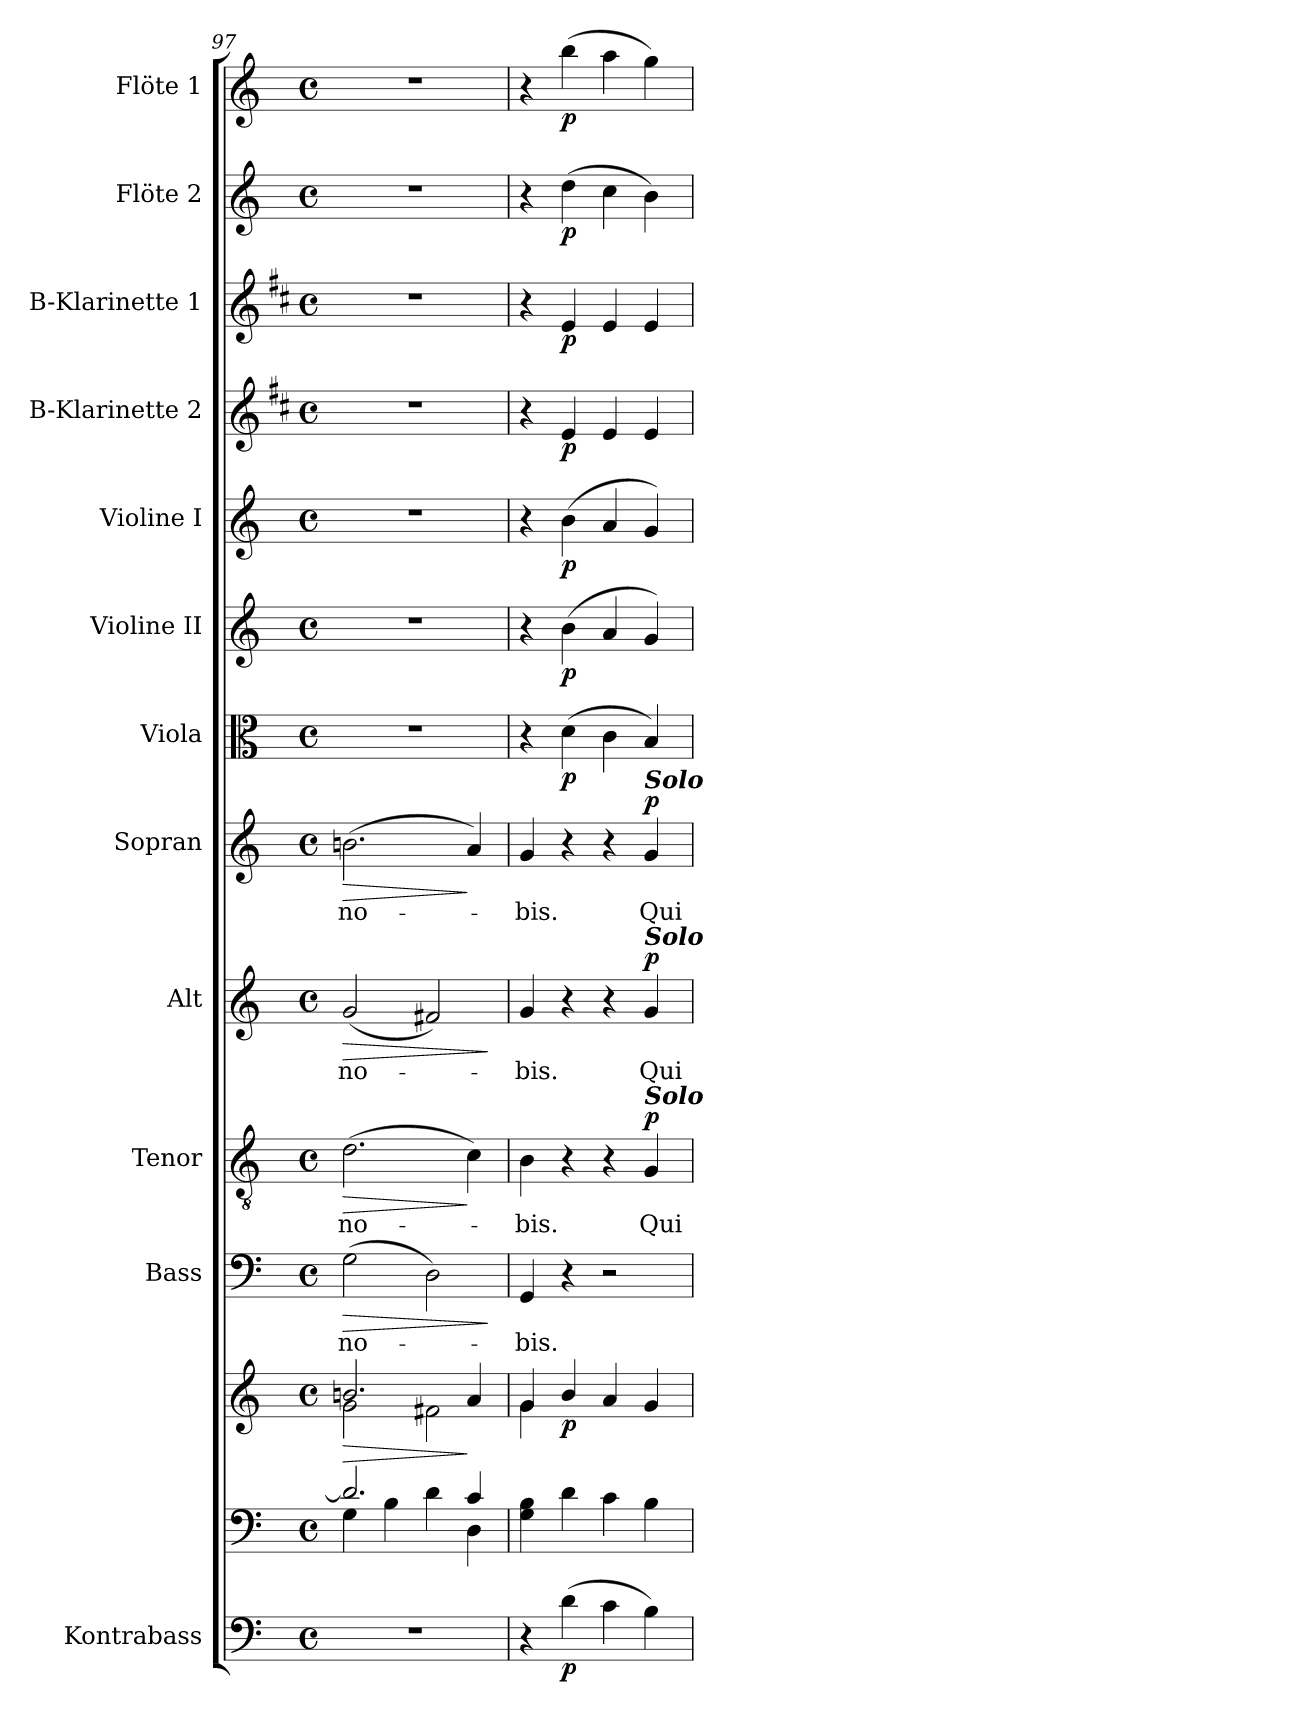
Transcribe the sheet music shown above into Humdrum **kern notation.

**kern	**dynam	**kern	**kern	**dynam	**kern	**text	**dynam	**kern	**text	**dynam	**kern	**text	**dynam	**kern	**text	**dynam	**kern	**dynam	**kern	**dynam	**kern	**dynam	**kern	**dynam	**kern	**dynam	**kern	**dynam	**kern	**dynam
*part13	*part13	*part12	*part12	*part12	*part11	*part11	*part11	*part10	*part10	*part10	*part9	*part9	*part9	*part8	*part8	*part8	*part7	*part7	*part6	*part6	*part5	*part5	*part4	*part4	*part3	*part3	*part2	*part2	*part1	*part1
*staff14	*staff14	*staff13	*staff12	*staff12/13	*staff11	*staff11	*staff11	*staff10	*staff10	*staff10	*staff9	*staff9	*staff9	*staff8	*staff8	*staff8	*staff7	*staff7	*staff6	*staff6	*staff5	*staff5	*staff4	*staff4	*staff3	*staff3	*staff2	*staff2	*staff1	*staff1
*I"Kontrabass	*	*	*	*	*I"Bass	*	*	*I"Tenor	*	*	*I"Alt	*	*	*I"Sopran	*	*	*I"Viola	*	*I"Violine II	*	*I"Violine I	*	*I"B-Klarinette 2	*	*I"B-Klarinette 1	*	*I"Flöte 2	*	*I"Flöte 1	*
*I'Kb.	*	*	*	*	*I'B.	*	*	*I'T.	*	*	*I'A.	*	*	*I'S.	*	*	*I'Vla.	*	*I'Vl. II	*	*I'Vl. I	*	*I'B Kl. 2	*	*I'B Kl. 1	*	*I'Fl. 2	*	*I'Fl. 1	*
*clefF4	*	*clefF4	*clefG2	*	*clefF4	*	*	*clefGv2	*	*	*clefG2	*	*	*clefG2	*	*	*clefC3	*	*clefG2	*	*clefG2	*	*clefG2	*	*clefG2	*	*clefG2	*	*clefG2	*
*ITrd7c12	*	*	*	*	*	*	*	*	*	*	*	*	*	*	*	*	*	*	*	*	*	*	*ITrd1c2	*	*ITrd1c2	*	*	*	*	*
*k[]	*	*k[]	*k[]	*	*k[]	*	*	*k[]	*	*	*k[]	*	*	*k[]	*	*	*k[]	*	*k[]	*	*k[]	*	*k[]	*	*k[]	*	*k[]	*	*k[]	*
*C:	*	*C:	*C:	*	*C:	*	*	*C:	*	*	*C:	*	*	*C:	*	*	*C:	*	*C:	*	*C:	*	*C:	*	*C:	*	*C:	*	*C:	*
*M4/4	*	*M4/4	*M4/4	*	*M4/4	*	*	*M4/4	*	*	*M4/4	*	*	*M4/4	*	*	*M4/4	*	*M4/4	*	*M4/4	*	*M4/4	*	*M4/4	*	*M4/4	*	*M4/4	*
*met(c)	*	*met(c)	*met(c)	*	*met(c)	*	*	*met(c)	*	*	*met(c)	*	*	*met(c)	*	*	*met(c)	*	*met(c)	*	*met(c)	*	*met(c)	*	*met(c)	*	*met(c)	*	*met(c)	*
=97	=97	=97	=97	=97	=97	=97	=97	=97	=97	=97	=97	=97	=97	=97	=97	=97	=97	=97	=97	=97	=97	=97	=97	=97	=97	=97	=97	=97	=97	=97
*	*	*^	*	*	*	*	*	*	*	*	*	*	*	*	*	*	*	*	*	*	*	*	*	*	*	*	*	*	*	*
!	!	!	!	!	!LO:HP:b	!	!LO:LY:b	!LO:HP:b	!	!LO:LY:b	!LO:HP:b	!	!LO:LY:b	!LO:HP:b	!	!LO:LY:b	!LO:HP:b	!	!	!	!	!	!	!	!	!	!	!	!	!	!
*	*	*	*	*^	*	*	*	*	*	*	*	*	*	*	*	*	*	*	*	*	*	*	*	*	*	*	*	*	*	*	*
1r	.	2.d/]	4G\	2.bn/	2g\	>	(>2G\	no-	>	(>2.d\	no-	>	(<2g/	no-	>	(>2.bn\	no-	>	1r	.	1r	.	1r	.	1r	.	1r	.	1r	.	1r	.
.	.	.	4B\	.	.	.	.	.	.	.	.	.	.	.	.	.	.	.	.	.	.	.	.	.	.	.	.	.	.	.	.	.
.	.	.	4d\	.	2f#X\	.	2D\)	.	.	.	.	.	2f#X/)	.	.	.	.	.	.	.	.	.	.	.	.	.	.	.	.	.	.	.
.	.	4c/	4D\	4a/	.	]	.	.	.	4c\)	.	]	.	.	.	4a/)	.	]	.	.	.	.	.	.	.	.	.	.	.	.	.	.
*	*	*v	*v	*	*	*	*	*	*	*	*	*	*	*	*	*	*	*	*	*	*	*	*	*	*	*	*	*	*	*	*	*
*	*	*	*v	*v	*	*	*	*	*	*	*	*	*	*	*	*	*	*	*	*	*	*	*	*	*	*	*	*	*	*	*
.	.	.	.	.	.	.	]	.	.	.	.	.	]	.	.	.	.	.	.	.	.	.	.	.	.	.	.	.	.	.
=98	=98	=98	=98	=98	=98	=98	=98	=98	=98	=98	=98	=98	=98	=98	=98	=98	=98	=98	=98	=98	=98	=98	=98	=98	=98	=98	=98	=98	=98	=98
*	*	*	*^	*	*	*	*	*	*	*	*	*	*	*	*	*	*	*	*	*	*	*	*	*	*	*	*	*	*	*
!	!	!	!	!	!	!	!LO:LY:b	!	!	!LO:LY:b	!	!	!LO:LY:b	!	!	!LO:LY:b	!	!	!	!	!	!	!	!	!	!	!	!	!	!	!
4r	.	4G\ 4B\	4g/	4g\	.	4GG/	-bis.	.	4B\	-bis.	.	4g/	-bis.	.	4g/	-bis.	.	4r	.	4r	.	4r	.	4r	.	4r	.	4r	.	4r	.
!	!LO:DY:b	!	!	!	!LO:DY:b	!	!	!	!	!	!	!	!	!	!	!	!	!	!LO:DY:b	!	!LO:DY:b	!	!LO:DY:b	!	!LO:DY:b	!	!LO:DY:b	!	!LO:DY:b	!	!LO:DY:b
(>4D\	p	4d\	4b/	2.ryy	p	4r	.	.	4r	.	.	4r	.	.	4r	.	.	(>4d\	p	(>4b\	p	(>4b\	p	4d/	p	4d/	p	(>4dd\	p	(>4bb\	p
4C\	.	4c\	4a/	.	.	2r	.	.	4r	.	.	4r	.	.	4r	.	.	4c\	.	4a/	.	4a/	.	4d/	.	4d/	.	4cc\	.	4aa\	.
!	!	!	!	!	!	!	!	!	!	!	!	!	!	!	!LO:TX:a:Bi:t=Solo	!	!	!	!	!	!	!	!	!	!	!	!	!	!	!	!
!	!	!	!	!	!	!	!	!	!	!	!	!LO:TX:a:Bi:t=Solo	!	!	!	!	!	!	!	!	!	!	!	!	!	!	!	!	!	!	!
!	!	!	!	!	!	!	!	!	!LO:TX:a:Bi:t=Solo	!	!	!	!	!	!	!	!	!	!	!	!	!	!	!	!	!	!	!	!	!	!
!	!	!	!	!	!	!	!	!	!	!LO:LY:b	!LO:DY:a	!	!LO:LY:b	!LO:DY:a	!	!LO:LY:b	!LO:DY:a	!	!	!	!	!	!	!	!	!	!	!	!	!	!
4BB\)	.	4B\	4g/	.	.	.	.	.	4G/	Qui	p	4g/	Qui	p	4g/	Qui	p	4B/)	.	4g/)	.	4g/)	.	4d/	.	4d/	.	4b\)	.	4gg\)	.
*	*	*	*v	*v	*	*	*	*	*	*	*	*	*	*	*	*	*	*	*	*	*	*	*	*	*	*	*	*	*	*	*
=	=	=	=	=	=	=	=	=	=	=	=	=	=	=	=	=	=	=	=	=	=	=	=	=	=	=	=	=	=	=
*-	*-	*-	*-	*-	*-	*-	*-	*-	*-	*-	*-	*-	*-	*-	*-	*-	*-	*-	*-	*-	*-	*-	*-	*-	*-	*-	*-	*-	*-	*-
